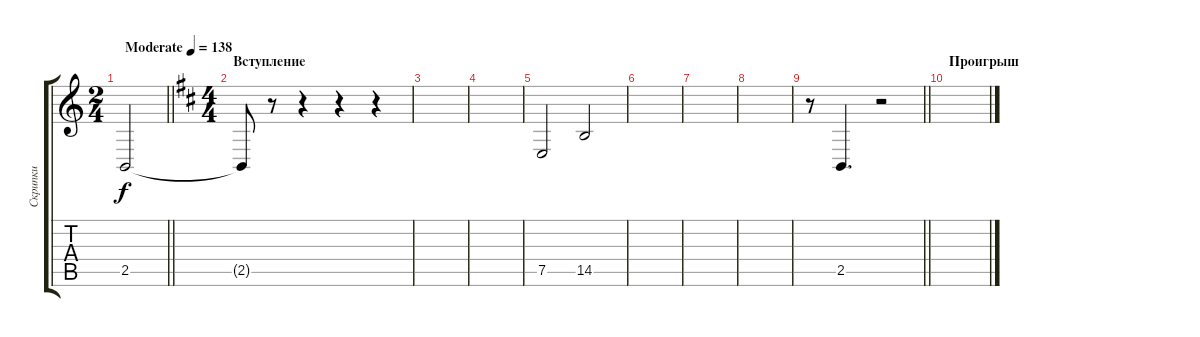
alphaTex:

\track ("Скрипки" "Скрипки") {instrument stringensemble1}
\staff {score tabs}
\tuning (E4 B3 G3 D3 A2 E2) {hide}
\ts (2 4)
\tempo (138 "Moderate")
\clef g2
\barLineRight lightlight
\ks c
2.5.2{dy f instrument reversecymbal} |
\ts (4 4)
\section ("" "Вступление")
\ks bminor
2.5{t}.8 r.8 r.4 r.4 r.4 |
|
|
7.5.2 14.5.2 |
|
|
|
\barLineRight lightlight
r.8 2.5.4{d} r.2 |
\section ("" "Проигрыш")
